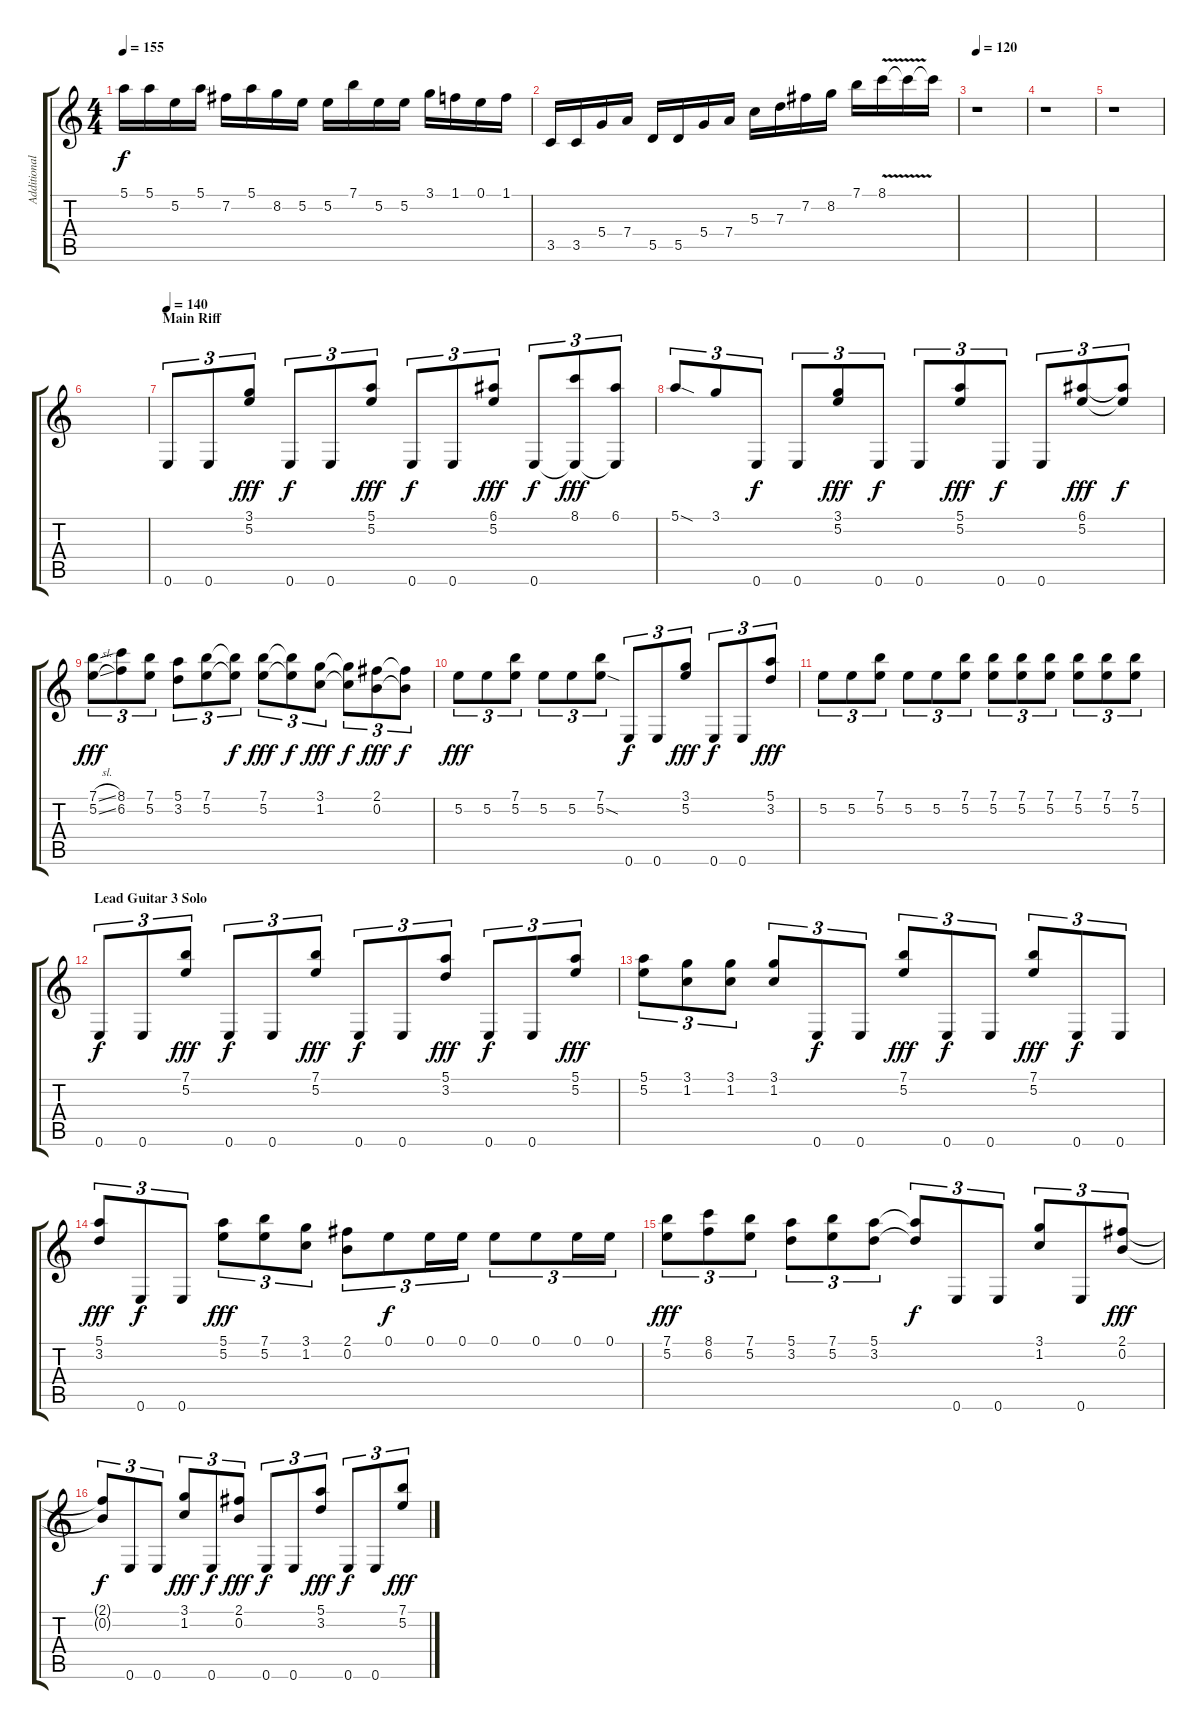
\track ("Additional Guitar" "Additional") {instrument overdrivenguitar}
\staff {score tabs}
\tuning (E4 B3 G3 D3 A2 E2) {hide}
\ts (4 4)
\tempo 155
\clef g2
\ks c
5.1.16{dy f} 5.1.16 5.2.16 5.1.16 7.2.16 5.1.16 8.2.16 5.2.16 5.2.16 7.1.16 5.2.16 5.2.16 3.1.16 1.1.16 0.1.16 1.1.16 |
3.5.16 3.5.16 5.4.16 7.4.16 5.5.16 5.5.16 5.4.16 7.4.16 5.3.16 7.3.16 7.2.16 8.2.16 7.1.16 8.1{v}.16 8.1{t}.16 8.1{t}.16 |
\tempo 120
r.1 |
r.1 |
r.1 |
|
\section ("" "Main Riff")
\tempo 140
0.6.8{tu (3 2)} 0.6.8{tu (3 2)} (3.1 5.2).8{tu (3 2) dy fff} 0.6.8{tu (3 2) dy f} 0.6.8{tu (3 2)} (5.1 5.2).8{tu (3 2) dy fff} 0.6.8{tu (3 2) dy f} 0.6.8{tu (3 2)} (6.1 5.2).8{tu (3 2) dy fff} 0.6.8{tu (3 2) dy f} (8.1 0.6{t}).8{tu (3 2) dy fff} (6.1 0.6{t}).8{tu (3 2)} |
5.1{sod}.8{tu (3 2)} 3.1.8{tu (3 2)} 0.6.8{tu (3 2) dy f} 0.6.8{tu (3 2)} (3.1 5.2).8{tu (3 2) dy fff} 0.6.8{tu (3 2) dy f} 0.6.8{tu (3 2)} (5.1 5.2).8{tu (3 2) dy fff} 0.6.8{tu (3 2) dy f} 0.6.8{tu (3 2)} (6.1 5.2).8{tu (3 2) dy fff} (6.1{t} 5.2{t}).8{tu (3 2) dy f} |
(7.1{sl} 5.2{sl}).8{tu (3 2) dy fff} (8.1 6.2).8{tu (3 2)} (7.1 5.2).8{tu (3 2)} (5.1 3.2).8{tu (3 2)} (7.1 5.2).8{tu (3 2)} (7.1{t} 5.2{t}).8{tu (3 2) dy f} (7.1 5.2).8{tu (3 2) dy fff} (7.1{t} 5.2{t}).8{tu (3 2) dy f} (3.1 1.2).8{tu (3 2) dy fff} (3.1{t} 1.2{t}).8{tu (3 2) dy f} (2.1 0.2).8{tu (3 2) dy fff} (2.1{t} 0.2{t}).8{tu (3 2) dy f} |
5.2.8{tu (3 2) dy fff} 5.2.8{tu (3 2)} (7.1 5.2).8{tu (3 2)} 5.2.8{tu (3 2)} 5.2.8{tu (3 2)} (7.1 5.2{sod}).8{tu (3 2)} 0.6.8{tu (3 2) dy f} 0.6.8{tu (3 2)} (3.1 5.2).8{tu (3 2) dy fff} 0.6.8{tu (3 2) dy f} 0.6.8{tu (3 2)} (5.1 3.2).8{tu (3 2) dy fff} |
5.2.8{tu (3 2)} 5.2.8{tu (3 2)} (7.1 5.2).8{tu (3 2)} 5.2.8{tu (3 2)} 5.2.8{tu (3 2)} (7.1 5.2).8{tu (3 2)} (7.1 5.2).8{tu (3 2)} (7.1 5.2).8{tu (3 2)} (7.1 5.2).8{tu (3 2)} (7.1 5.2).8{tu (3 2)} (7.1 5.2).8{tu (3 2)} (7.1 5.2).8{tu (3 2)} |
\section ("" "Lead Guitar 3 Solo")
0.6.8{tu (3 2) dy f} 0.6.8{tu (3 2)} (7.1 5.2).8{tu (3 2) dy fff} 0.6.8{tu (3 2) dy f} 0.6.8{tu (3 2)} (7.1 5.2).8{tu (3 2) dy fff} 0.6.8{tu (3 2) dy f} 0.6.8{tu (3 2)} (5.1 3.2).8{tu (3 2) dy fff} 0.6.8{tu (3 2) dy f} 0.6.8{tu (3 2)} (5.1 5.2).8{tu (3 2) dy fff} |
(5.1 5.2).8{tu (3 2)} (3.1 1.2).8{tu (3 2)} (3.1 1.2).8{tu (3 2)} (3.1 1.2).8{tu (3 2)} 0.6.8{tu (3 2) dy f} 0.6.8{tu (3 2)} (7.1 5.2).8{tu (3 2) dy fff} 0.6.8{tu (3 2) dy f} 0.6.8{tu (3 2)} (7.1 5.2).8{tu (3 2) dy fff} 0.6.8{tu (3 2) dy f} 0.6.8{tu (3 2)} |
(5.1 3.2).8{tu (3 2) dy fff} 0.6.8{tu (3 2) dy f} 0.6.8{tu (3 2)} (5.1 5.2).8{tu (3 2) dy fff} (7.1 5.2).8{tu (3 2)} (3.1 1.2).8{tu (3 2)} (2.1 0.2).8{tu (3 2)} 0.1.8{tu (3 2) dy f} 0.1.16{tu (3 2)} 0.1.16{tu (3 2)} 0.1.8{tu (3 2)} 0.1.8{tu (3 2)} 0.1.16{tu (3 2)} 0.1.16{tu (3 2)} |
(7.1 5.2).8{tu (3 2) dy fff} (8.1 6.2).8{tu (3 2)} (7.1 5.2).8{tu (3 2)} (5.1 3.2).8{tu (3 2)} (7.1 5.2).8{tu (3 2)} (5.1 3.2).8{tu (3 2)} (5.1{t} 3.2{t}).8{tu (3 2) dy f} 0.6.8{tu (3 2)} 0.6.8{tu (3 2)} (3.1 1.2).8{tu (3 2)} 0.6.8{tu (3 2)} (2.1 0.2).8{tu (3 2) dy fff} |
(2.1{t} 0.2{t}).8{tu (3 2) dy f} 0.6.8{tu (3 2)} 0.6.8{tu (3 2)} (3.1 1.2).8{tu (3 2) dy fff} 0.6.8{tu (3 2) dy f} (2.1 0.2).8{tu (3 2) dy fff} 0.6.8{tu (3 2) dy f} 0.6.8{tu (3 2)} (5.1 3.2).8{tu (3 2) dy fff} 0.6.8{tu (3 2) dy f} 0.6.8{tu (3 2)} (7.1 5.2).8{tu (3 2) dy fff}
